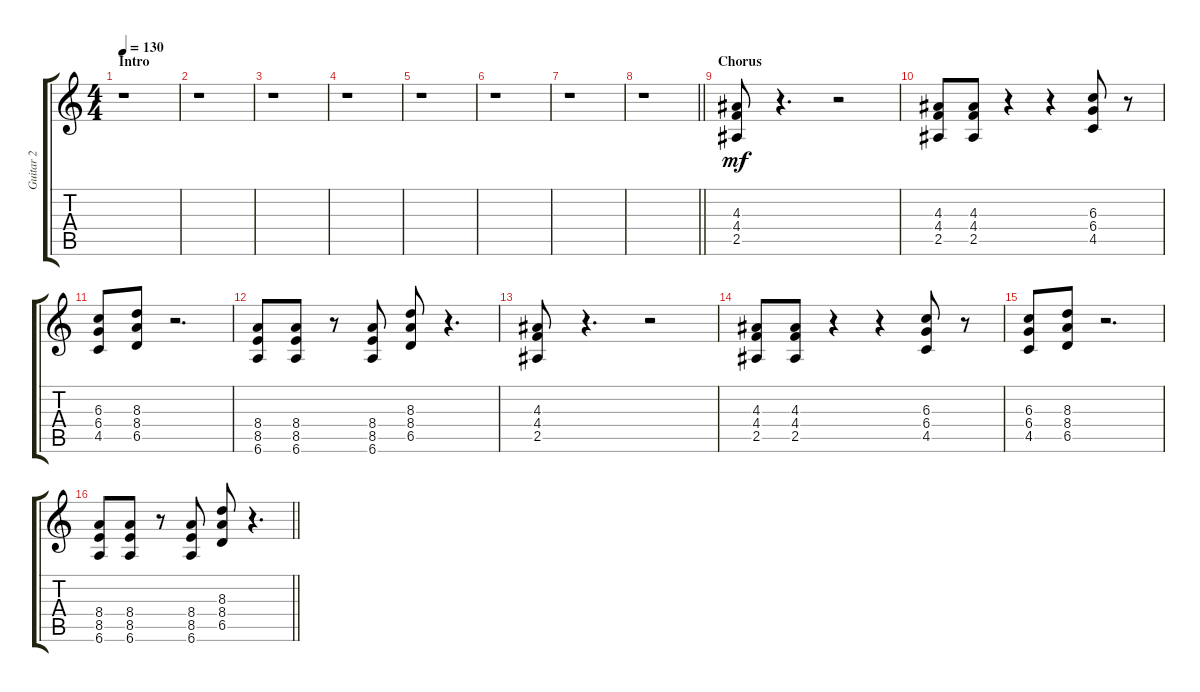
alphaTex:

\track ("Guitar 2" "Guitar 2") {instrument distortionguitar}
\staff {score tabs}
\tuning (Eb4 Bb3 Gb3 Db3 Ab2 Eb2) {hide}
\ts (4 4)
\section ("" "Intro")
\tempo 130
\clef g2
\ks c
r.1{dy mf instrument distortionguitar} |
r.1 |
r.1 |
r.1 |
r.1 |
r.1 |
r.1 |
\barLineRight lightlight
r.1 |
\section ("" "Chorus")
(4.3 4.4 2.5).8 r.4{d} r.2 |
(4.3 4.4 2.5).8 (4.3 4.4 2.5).8 r.4 r.4 (6.3 6.4 4.5).8 r.8 |
(6.3 6.4 4.5).8 (8.3 8.4 6.5).8 r.2{d} |
(8.4 8.5 6.6).8 (8.4 8.5 6.6).8 r.8 (8.4 8.5 6.6).8 (8.3 8.4 6.5).8 r.4{d} |
(4.3 4.4 2.5).8 r.4{d} r.2 |
(4.3 4.4 2.5).8 (4.3 4.4 2.5).8 r.4 r.4 (6.3 6.4 4.5).8 r.8 |
(6.3 6.4 4.5).8 (8.3 8.4 6.5).8 r.2{d} |
\barLineRight lightlight
(8.4 8.5 6.6).8 (8.4 8.5 6.6).8 r.8 (8.4 8.5 6.6).8 (8.3 8.4 6.5).8 r.4{d}
